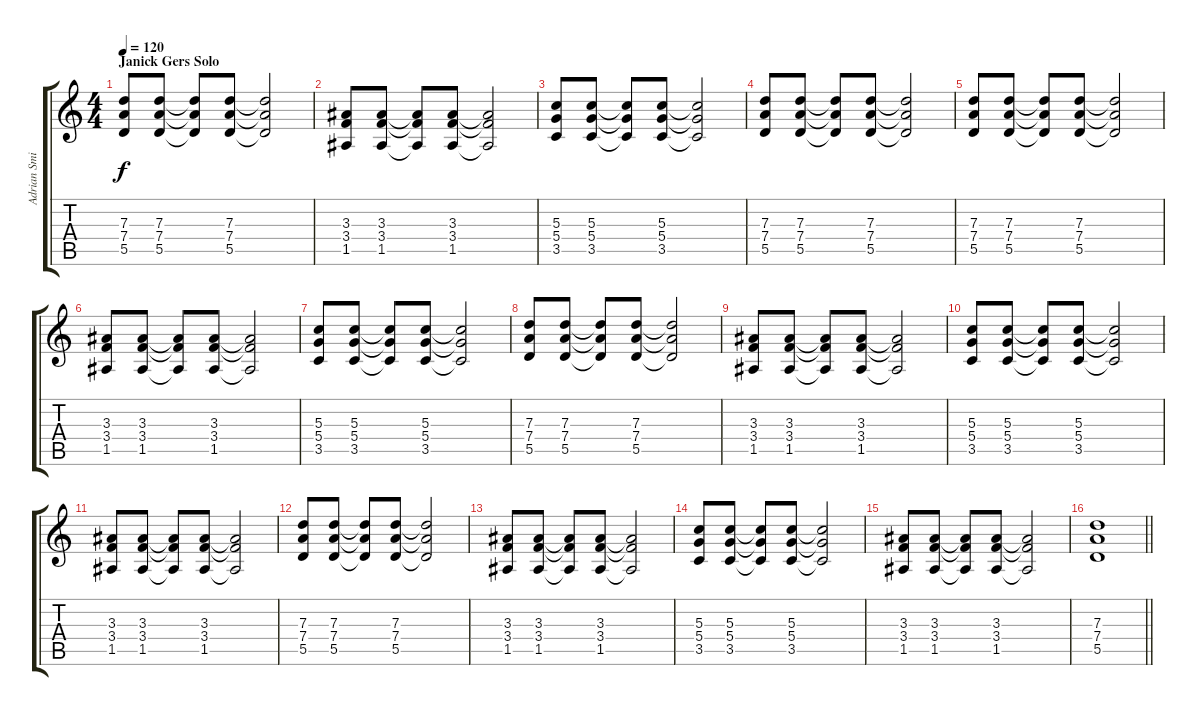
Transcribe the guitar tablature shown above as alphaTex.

\track ("Adrian Smith" "Adrian Smi") {instrument distortionguitar}
\staff {score tabs}
\tuning (E4 B3 G3 D3 A2 E2) {hide}
\ts (4 4)
\section ("" "Janick Gers Solo")
\tempo 120
\clef g2
\ks c
(7.3 7.4 5.5).8{dy f} (7.3 7.4 5.5).8 (7.3{t} 7.4{t} 5.5{t}).8 (7.3 7.4 5.5).8 (7.3{t} 7.4{t} 5.5{t}).2 |
(3.3 3.4 1.5).8 (3.3 3.4 1.5).8 (3.3{t} 3.4{t} 1.5{t}).8 (3.3 3.4 1.5).8 (3.3{t} 3.4{t} 1.5{t}).2 |
(5.3 5.4 3.5).8 (5.3 5.4 3.5).8 (5.3{t} 5.4{t} 3.5{t}).8 (5.3 5.4 3.5).8 (5.3{t} 5.4{t} 3.5{t}).2 |
(7.3 7.4 5.5).8 (7.3 7.4 5.5).8 (7.3{t} 7.4{t} 5.5{t}).8 (7.3 7.4 5.5).8 (7.3{t} 7.4{t} 5.5{t}).2 |
(7.3 7.4 5.5).8 (7.3 7.4 5.5).8 (7.3{t} 7.4{t} 5.5{t}).8 (7.3 7.4 5.5).8 (7.3{t} 7.4{t} 5.5{t}).2 |
(3.3 3.4 1.5).8 (3.3 3.4 1.5).8 (3.3{t} 3.4{t} 1.5{t}).8 (3.3 3.4 1.5).8 (3.3{t} 3.4{t} 1.5{t}).2 |
(5.3 5.4 3.5).8 (5.3 5.4 3.5).8 (5.3{t} 5.4{t} 3.5{t}).8 (5.3 5.4 3.5).8 (5.3{t} 5.4{t} 3.5{t}).2 |
(7.3 7.4 5.5).8 (7.3 7.4 5.5).8 (7.3{t} 7.4{t} 5.5{t}).8 (7.3 7.4 5.5).8 (7.3{t} 7.4{t} 5.5{t}).2 |
(3.3 3.4 1.5).8 (3.3 3.4 1.5).8 (3.3{t} 3.4{t} 1.5{t}).8 (3.3 3.4 1.5).8 (3.3{t} 3.4{t} 1.5{t}).2 |
(5.3 5.4 3.5).8 (5.3 5.4 3.5).8 (5.3{t} 5.4{t} 3.5{t}).8 (5.3 5.4 3.5).8 (5.3{t} 5.4{t} 3.5{t}).2 |
(3.3 3.4 1.5).8 (3.3 3.4 1.5).8 (3.3{t} 3.4{t} 1.5{t}).8 (3.3 3.4 1.5).8 (3.3{t} 3.4{t} 1.5{t}).2 |
(7.3 7.4 5.5).8 (7.3 7.4 5.5).8 (7.3{t} 7.4{t} 5.5{t}).8 (7.3 7.4 5.5).8 (7.3{t} 7.4{t} 5.5{t}).2 |
(3.3 3.4 1.5).8 (3.3 3.4 1.5).8 (3.3{t} 3.4{t} 1.5{t}).8 (3.3 3.4 1.5).8 (3.3{t} 3.4{t} 1.5{t}).2 |
(5.3 5.4 3.5).8 (5.3 5.4 3.5).8 (5.3{t} 5.4{t} 3.5{t}).8 (5.3 5.4 3.5).8 (5.3{t} 5.4{t} 3.5{t}).2 |
(3.3 3.4 1.5).8 (3.3 3.4 1.5).8 (3.3{t} 3.4{t} 1.5{t}).8 (3.3 3.4 1.5).8 (3.3{t} 3.4{t} 1.5{t}).2 |
\barLineRight lightlight
(7.3 7.4 5.5).1
